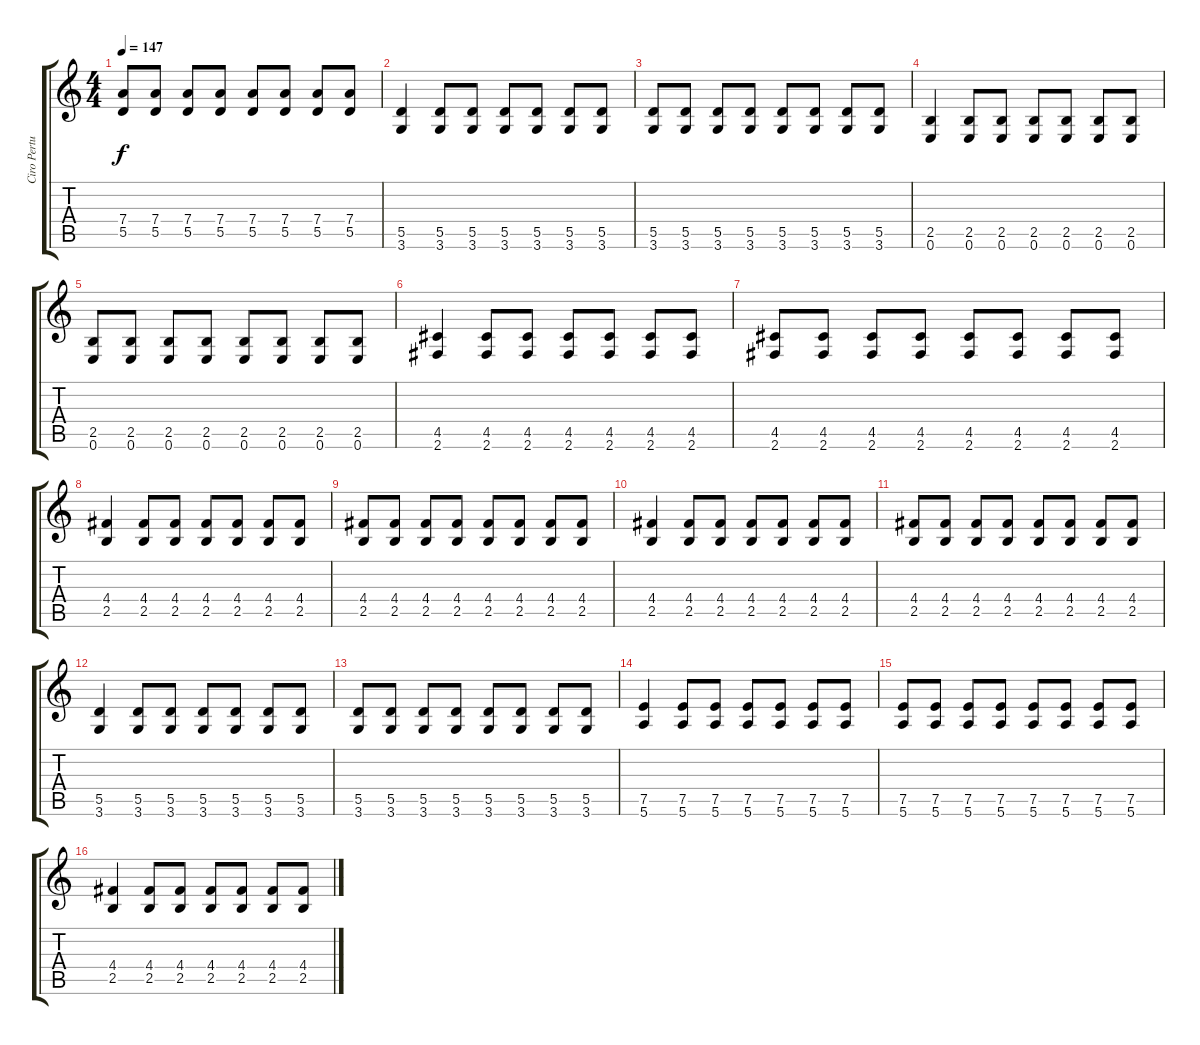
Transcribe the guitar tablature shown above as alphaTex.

\track ("Ciro Pertusi" "Ciro Pertu") {instrument distortionguitar}
\staff {score tabs}
\tuning (E4 B3 G3 D3 A2 E2) {hide}
\ts (4 4)
\tempo 147
\clef g2
\ks c
(7.4 5.5).8{dy f} (7.4 5.5).8 (7.4 5.5).8 (7.4 5.5).8 (7.4 5.5).8 (7.4 5.5).8 (7.4 5.5).8 (7.4 5.5).8 |
(5.5 3.6).4 (5.5 3.6).8 (5.5 3.6).8 (5.5 3.6).8 (5.5 3.6).8 (5.5 3.6).8 (5.5 3.6).8 |
(5.5 3.6).8 (5.5 3.6).8 (5.5 3.6).8 (5.5 3.6).8 (5.5 3.6).8 (5.5 3.6).8 (5.5 3.6).8 (5.5 3.6).8 |
(2.5 0.6).4 (2.5 0.6).8 (2.5 0.6).8 (2.5 0.6).8 (2.5 0.6).8 (2.5 0.6).8 (2.5 0.6).8 |
(2.5 0.6).8 (2.5 0.6).8 (2.5 0.6).8 (2.5 0.6).8 (2.5 0.6).8 (2.5 0.6).8 (2.5 0.6).8 (2.5 0.6).8 |
(4.5 2.6).4 (4.5 2.6).8 (4.5 2.6).8 (4.5 2.6).8 (4.5 2.6).8 (4.5 2.6).8 (4.5 2.6).8 |
(4.5 2.6).8 (4.5 2.6).8 (4.5 2.6).8 (4.5 2.6).8 (4.5 2.6).8 (4.5 2.6).8 (4.5 2.6).8 (4.5 2.6).8 |
(4.4 2.5).4 (4.4 2.5).8 (4.4 2.5).8 (4.4 2.5).8 (4.4 2.5).8 (4.4 2.5).8 (4.4 2.5).8 |
(4.4 2.5).8 (4.4 2.5).8 (4.4 2.5).8 (4.4 2.5).8 (4.4 2.5).8 (4.4 2.5).8 (4.4 2.5).8 (4.4 2.5).8 |
(4.4 2.5).4 (4.4 2.5).8 (4.4 2.5).8 (4.4 2.5).8 (4.4 2.5).8 (4.4 2.5).8 (4.4 2.5).8 |
(4.4 2.5).8 (4.4 2.5).8 (4.4 2.5).8 (4.4 2.5).8 (4.4 2.5).8 (4.4 2.5).8 (4.4 2.5).8 (4.4 2.5).8 |
(5.5 3.6).4 (5.5 3.6).8 (5.5 3.6).8 (5.5 3.6).8 (5.5 3.6).8 (5.5 3.6).8 (5.5 3.6).8 |
(5.5 3.6).8 (5.5 3.6).8 (5.5 3.6).8 (5.5 3.6).8 (5.5 3.6).8 (5.5 3.6).8 (5.5 3.6).8 (5.5 3.6).8 |
(7.5 5.6).4 (7.5 5.6).8 (7.5 5.6).8 (7.5 5.6).8 (7.5 5.6).8 (7.5 5.6).8 (7.5 5.6).8 |
(7.5 5.6).8 (7.5 5.6).8 (7.5 5.6).8 (7.5 5.6).8 (7.5 5.6).8 (7.5 5.6).8 (7.5 5.6).8 (7.5 5.6).8 |
(4.4 2.5).4 (4.4 2.5).8 (4.4 2.5).8 (4.4 2.5).8 (4.4 2.5).8 (4.4 2.5).8 (4.4 2.5).8
